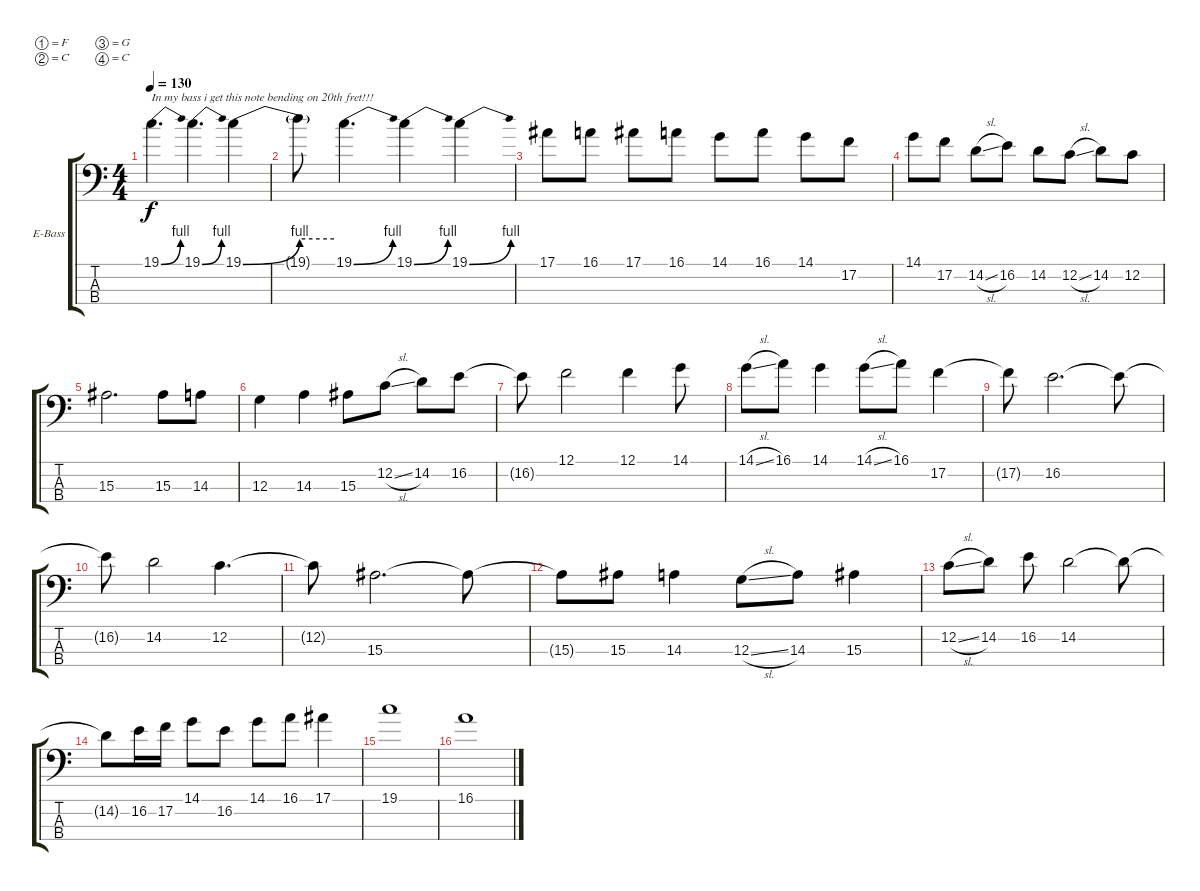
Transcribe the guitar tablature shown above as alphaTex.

\bracketExtendMode groupsimilarinstruments
\firstSystemTrackNameOrientation horizontal
\otherSystemsTrackNameOrientation horizontal
\track ("Track 3" "E-Bass") {instrument electricbassfinger}
\staff {score tabs}
\tuning (F2 C2 G1 C1)
\ts (4 4)
\tempo 130
\clef f4
\ks c
19.1{be (bend 0 0 60 4)}.4{d txt "In my bass i get this note bending on 20th fret!!!" dy f} 19.1{be (bend 0 0 60 4)}.4{d} 19.1{be (bend 0 0 60 4)}.4 |
19.1{be (hold 0 4 60 4) t}.8 19.1{be (bend 0 0 60 4)}.4{d} 19.1{be (bend 0 0 60 4)}.4 19.1{be (bend 0 0 60 4)}.4 |
17.1.8 16.1.8 17.1.8 16.1.8 14.1.8 16.1.8 14.1.8 17.2.8 |
14.1.8 17.2.8 14.2{sl}.8 16.2.8 14.2.8 12.2{sl}.8 14.2.8 12.2.8 |
15.3.2{d} 15.3.8 14.3.8 |
12.3.4 14.3.4 15.3.8 12.2{sl}.8 14.2.8 16.2.8 |
16.2{t}.8 12.1.2 12.1.4 14.1.8 |
14.1{sl}.8 16.1.8 14.1.4 14.1{sl}.8 16.1.8 17.2.4 |
17.2{t}.8 16.2.2{d} 16.2{t}.8 |
16.2{t}.8 14.2.2 12.2.4{d} |
12.2{t}.8 15.3.2{d} 15.3{t}.8 |
15.3{t}.8 15.3.8 14.3.4 12.3{sl}.8 14.3.8 15.3.4 |
12.2{sl}.8 14.2.8 16.2.8 14.2.2 14.2{t}.8 |
14.2{t}.8 16.2.16 17.2.16 14.1.8 16.2.8 14.1.8 16.1.8 17.1.4 |
19.1.1 |
16.1.1
